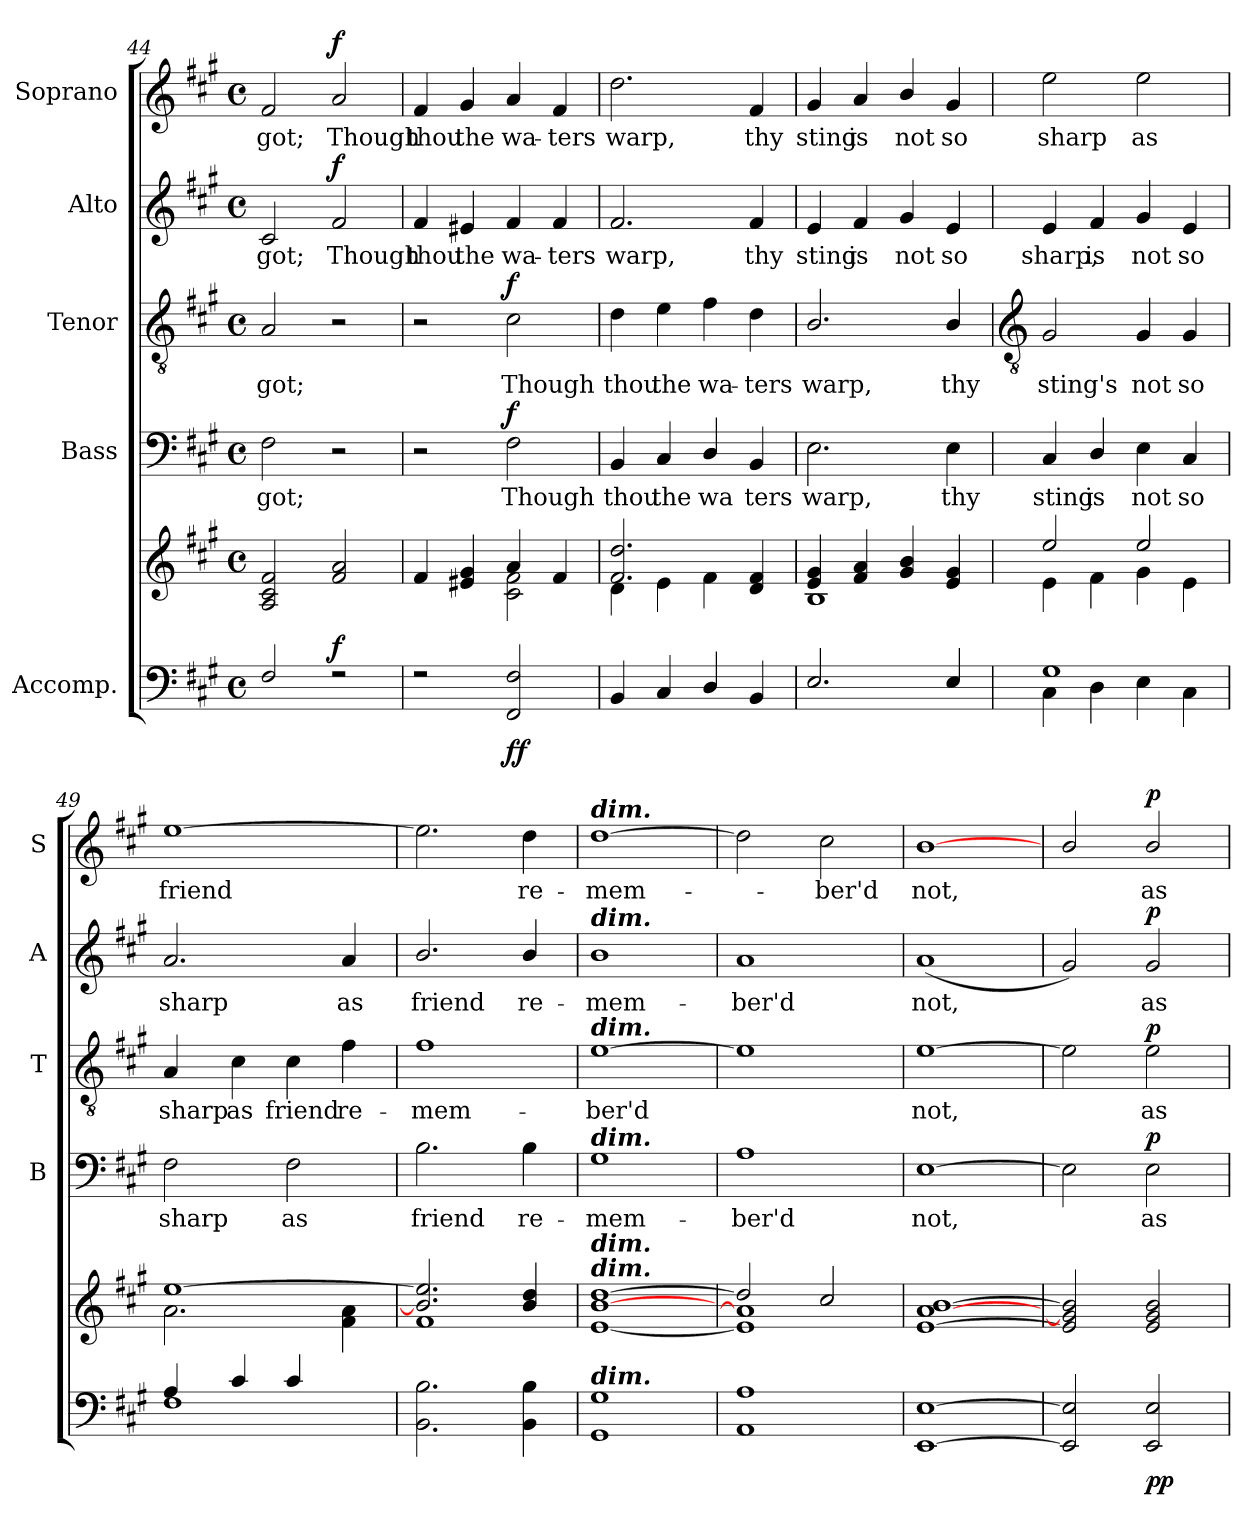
**kern	**kern	**dynam	**kern	**text	**dynam	**kern	**text	**dynam	**kern	**text	**dynam	**kern	**text	**dynam
*part5	*part5	*part5	*part4	*part4	*part4	*part3	*part3	*part3	*part2	*part2	*part2	*part1	*part1	*part1
*staff6	*staff5	*staff5/6	*staff4	*staff4	*staff4	*staff3	*staff3	*staff3	*staff2	*staff2	*staff2	*staff1	*staff1	*staff1
*I"Accomp.	*	*	*I"Bass	*	*	*I"Tenor	*	*	*I"Alto	*	*	*I"Soprano	*	*
*	*	*	*I'B	*	*	*I'T	*	*	*I'A	*	*	*I'S	*	*
*clefF4	*clefG2	*	*clefF4	*	*	*clefGv2	*	*	*clefG2	*	*	*clefG2	*	*
*k[f#c#g#]	*k[f#c#g#]	*	*k[f#c#g#]	*	*	*k[f#c#g#]	*	*	*k[f#c#g#]	*	*	*k[f#c#g#]	*	*
*A:	*A:	*	*A:	*	*	*A:	*	*	*A:	*	*	*A:	*	*
*M4/4	*M4/4	*	*M4/4	*	*	*M4/4	*	*	*M4/4	*	*	*M4/4	*	*
*met(c)	*met(c)	*	*met(c)	*	*	*met(c)	*	*	*met(c)	*	*	*met(c)	*	*
=44	=44	=44	=44	=44	=44	=44	=44	=44	=44	=44	=44	=44	=44	=44
*^	*^	*	*	*	*	*	*	*	*	*	*	*	*	*
!	!	!	!	!	!	!LO:LY:b	!	!	!LO:LY:b	!	!	!LO:LY:b	!	!	!LO:LY:b	!
2F#	1ryy	2A 2c# 2f#	1ryy	.	2F#	got;	.	2A	-got;	.	2c#	-got;	.	2f#	-got;	.
!	!	!	!	!LO:DY:b	!	!	!	!	!	!	!	!LO:LY:b	!LO:DY:b	!	!LO:LY:b	!LO:DY:b
2r	.	2f# 2a	.	f	2r	.	.	2r	.	.	2f#	Though	f	2a	Though	f
=45	=45	=45	=45	=45	=45	=45	=45	=45	=45	=45	=45	=45	=45	=45	=45	=45
!	!	!	!	!	!	!	!	!	!	!	!	!LO:LY:b	!	!	!LO:LY:b	!
2r	1ryy	4f#	2ryy	.	2r	.	.	2r	.	.	4f#	thou	.	4f#	thou	.
!	!	!	!	!	!	!	!	!	!	!	!	!LO:LY:b	!	!	!LO:LY:b	!
.	.	4e#X 4g#	.	.	.	.	.	.	.	.	4e#X	the	.	4g#	the	.
!	!	!	!	!LO:DY:b=2	!	!LO:LY:b	!	!	!LO:LY:b	!	!	!LO:LY:b	!	!	!LO:LY:b	!
!	!	!	!	!LO:DY:n=1:b	!	!	!LO:DY:b	!	!	!LO:DY:b	!	!	!	!	!	!
2FF# 2F#	.	4a	2c#\ 2f#\	f f	2F#	Though	f	2c#	Though	f	4f#	wa-	.	4a	wa-	.
!	!	!	!	!	!	!	!	!	!	!	!	!LO:LY:b	!	!	!LO:LY:b	!
.	.	4f#	.	.	.	.	.	.	.	.	4f#	-ters	.	4f#	-ters	.
=46	=46	=46	=46	=46	=46	=46	=46	=46	=46	=46	=46	=46	=46	=46	=46	=46
!	!	!	!	!	!	!LO:LY:b	!	!	!LO:LY:b	!	!	!LO:LY:b	!	!	!LO:LY:b	!
4BB	1ryy	2.f# 2.dd	4d\	.	4BB	thou	.	4d	thou	.	2.f#	warp,	.	2.dd	warp,	.
!	!	!	!	!	!	!LO:LY:b	!	!	!LO:LY:b	!	!	!	!	!	!	!
4C#	.	.	4e\	.	4C#	the	.	4e	the	.	.	.	.	.	.	.
!	!	!	!	!	!	!LO:LY:b	!	!	!LO:LY:b	!	!	!	!	!	!	!
4D/	.	.	4f#\	.	4D/	wa	.	4f#	wa-	.	.	.	.	.	.	.
!	!	!	!	!	!	!LO:LY:b	!	!	!LO:LY:b	!	!	!LO:LY:b	!	!	!LO:LY:b	!
4BB	.	4d 4f#	4ryy	.	4BB	ters	.	4d	-ters	.	4f#	thy	.	4f#	thy	.
=47	=47	=47	=47	=47	=47	=47	=47	=47	=47	=47	=47	=47	=47	=47	=47	=47
!	!	!	!	!	!	!LO:LY:b	!	!	!LO:LY:b	!	!	!LO:LY:b	!	!	!LO:LY:b	!
2.E	1ryy	4e 4g#	1B\	.	2.E	warp,	.	2.B/	warp,	.	4e	sting	.	4g#	sting	.
!	!	!	!	!	!	!	!	!	!	!	!	!LO:LY:b	!	!	!LO:LY:b	!
.	.	4f# 4a	.	.	.	.	.	.	.	.	4f#	is	.	4a	is	.
!	!	!	!	!	!	!	!	!	!	!	!	!LO:LY:b	!	!	!LO:LY:b	!
.	.	4g# 4b	.	.	.	.	.	.	.	.	4g#	not	.	4b/	not	.
!	!	!	!	!	!	!LO:LY:b	!	!	!LO:LY:b	!	!	!LO:LY:b	!	!	!LO:LY:b	!
4E	.	4e 4g#	.	.	4E	thy	.	4B/	thy	.	4e	so	.	4g#	so	.
!!LO:LB:g=z
=48	=48	=48	=48	=48	=48	=48	=48	=48	=48	=48	=48	=48	=48	=48	=48	=48
*	*	*	*	*	*	*	*	*clefGv2	*	*	*	*	*	*	*	*
!	!	!	!	!	!	!LO:LY:b	!	!	!LO:LY:b	!	!	!LO:LY:b	!	!	!LO:LY:b	!
1G#	4C#\	2ee/	4e\	.	4C#	sting	.	2G#	sting's	.	4e	sharp,	.	2ee	sharp	.
!	!	!	!	!	!	!LO:LY:b	!	!	!	!	!	!LO:LY:b	!	!	!	!
.	4D\	.	4f#\	.	4D/	is	.	.	.	.	4f#	is	.	.	.	.
!	!	!	!	!	!	!LO:LY:b	!	!	!LO:LY:b	!	!	!LO:LY:b	!	!	!LO:LY:b	!
.	4E\	2ee/	4g#\	.	4E	not	.	4G#	not	.	4g#	not	.	2ee	as	.
!	!	!	!	!	!	!LO:LY:b	!	!	!LO:LY:b	!	!	!LO:LY:b	!	!	!	!
.	4C#\	.	4e\	.	4C#	so	.	4G#	so	.	4e	so	.	.	.	.
=49	=49	=49	=49	=49	=49	=49	=49	=49	=49	=49	=49	=49	=49	=49	=49	=49
!	!	!	!	!	!	!LO:LY:b	!	!	!LO:LY:b	!	!	!LO:LY:b	!	!	!LO:LY:b	!
4A/	1F#\	[1ee/	2.a\	.	2F#	sharp	.	4A	sharp	.	2.a	sharp	.	[1ee	friend	.
!	!	!	!	!	!	!	!	!	!LO:LY:b	!	!	!	!	!	!	!
4c#/	.	.	.	.	.	.	.	4c#	as	.	.	.	.	.	.	.
!	!	!	!	!	!	!LO:LY:b	!	!	!LO:LY:b	!	!	!	!	!	!	!
4c#/	.	.	.	.	2F#	as	.	4c#	friend	.	.	.	.	.	.	.
!	!	!	!	!	!	!	!	!	!LO:LY:b	!	!	!LO:LY:b	!	!	!	!
4ryy	.	.	4f#\ 4a\	.	.	.	.	4f#	re-	.	4a	as	.	.	.	.
=50	=50	=50	=50	=50	=50	=50	=50	=50	=50	=50	=50	=50	=50	=50	=50	=50
!	!	!	!	!	!	!LO:LY:b	!	!	!LO:LY:b	!	!	!LO:LY:b	!	!	!	!
2.BB\ 2.B\	1ryy	2.b/] 2.ee/]	1f#\	.	2.B	friend	.	1f#	-mem-	.	2.b/	friend	.	2.ee]	.	.
!	!	!	!	!	!	!LO:LY:b	!	!	!	!	!	!LO:LY:b	!	!	!LO:LY:b	!
4BB\ 4B\	.	4b/ 4dd/	.	.	4B	re-	.	.	.	.	4b/	re-	.	4dd	re-	.
=51	=51	=51	=51	=51	=51	=51	=51	=51	=51	=51	=51	=51	=51	=51	=51	=51
!	!	!	!	!	!	!	!	!	!	!	!	!	!	!LO:TX:a:Bi:t=dim.	!	!
!	!	!	!	!	!	!	!	!	!	!	!LO:TX:a:Bi:t=dim.	!	!	!	!	!
!	!	!	!	!	!	!	!	!LO:TX:a:Bi:t=dim.	!	!	!	!	!	!	!	!
!	!	!	!	!	!LO:TX:a:Bi:t=dim.	!	!	!	!	!	!	!	!	!	!	!
!	!	!LO:TX:a:Bi:t=dim.	!	!	!	!	!	!	!	!	!	!	!	!	!	!
!	!	!LO:TX:a:Bi:t=dim.	!	!	!	!	!	!	!	!	!	!	!	!	!	!
!LO:TX:a:Bi:t=dim.	!	!	!	!	!	!	!	!	!	!	!	!	!	!	!	!
!	!	!	!	!	!	!LO:LY:b	!	!	!LO:LY:b	!	!	!LO:LY:b	!	!	!LO:LY:b	!
1GG# 1G#	1ryy	[1b/ [1dd/	[1e\	.	1G#	-mem-	.	[1e	-ber'd	.	1b	-mem-	.	[1dd	-mem-	.
=52	=52	=52	=52	=52	=52	=52	=52	=52	=52	=52	=52	=52	=52	=52	=52	=52
!	!	!	!	!	!	!LO:LY:b	!	!	!	!	!	!LO:LY:b	!	!	!	!
1AA 1A	1ryy	2dd/]	1e\] 1a\]	.	1A	-ber'd	.	1e]	.	.	1a	-ber'd	.	2dd]	.	.
!	!	!	!	!	!	!	!	!	!	!	!	!	!	!	!LO:LY:b	!
.	.	2cc#/	.	.	.	.	.	.	.	.	.	.	.	2cc#	ber'd	.
=53	=53	=53	=53	=53	=53	=53	=53	=53	=53	=53	=53	=53	=53	=53	=53	=53
!	!	!	!	!	!	!LO:LY:b	!	!	!LO:LY:b	!	!	!LO:LY:b	!	!	!LO:LY:b	!
[1EE [1E	1ryy	[1e/ [1a/ [1b/	1ryy	.	[1E	not,	.	[1e	not,	.	(<1a	not,	.	[1b	not,	.
=54	=54	=54	=54	=54	=54	=54	=54	=54	=54	=54	=54	=54	=54	=54	=54	=54
2EE] 2E]	1ryy	2e/] 2g#/] 2b/]	1ryy	.	2E]	.	.	2e]	.	.	2g#)	.	.	2b/	.	.
!	!	!	!	!LO:DY:b=2	!	!LO:LY:b	!	!	!LO:LY:b	!	!	!LO:LY:b	!	!	!LO:LY:b	!
!	!	!	!	!LO:DY:n=1:b	!	!	!LO:DY:b	!	!	!LO:DY:b	!	!	!LO:DY:b	!	!	!LO:DY:b
2EE 2E	.	2e/ 2g#/ 2b/	.	p p	2E	as	p	2e	as	p	2g#	as	p	2b/	as	p
*v	*v	*	*	*	*	*	*	*	*	*	*	*	*	*	*	*
*	*v	*v	*	*	*	*	*	*	*	*	*	*	*	*	*
=	=	=	=	=	=	=	=	=	=	=	=	=	=	=
*-	*-	*-	*-	*-	*-	*-	*-	*-	*-	*-	*-	*-	*-	*-
